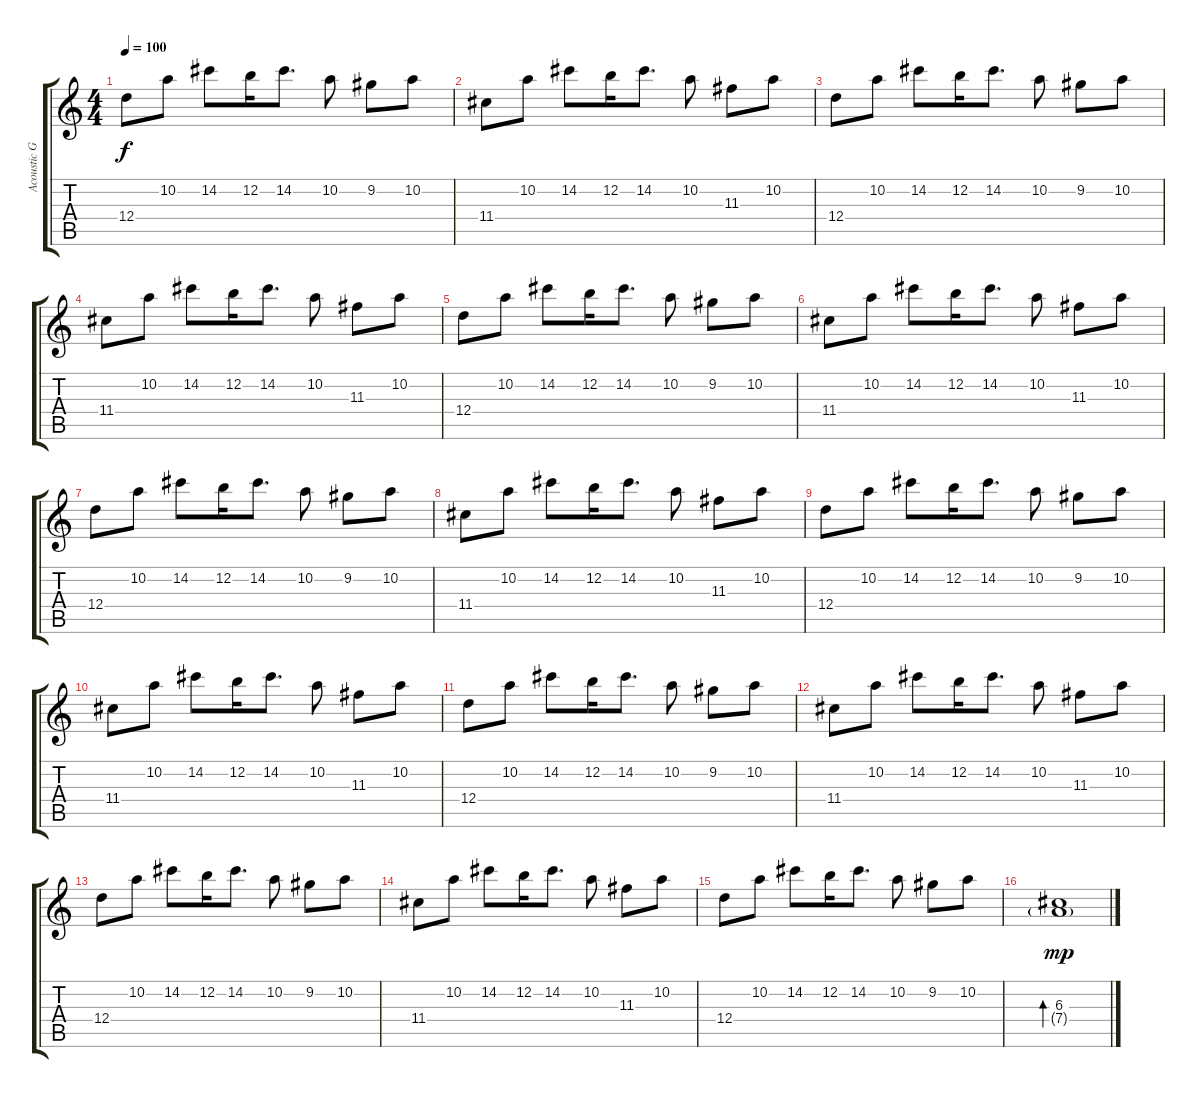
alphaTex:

\track ("Acoustic Guitar 1" "Acoustic G") {instrument acousticguitarsteel}
\staff {score tabs}
\tuning (E4 B3 G3 D3 A2 E2) {hide}
\ts (4 4)
\tempo 100
\clef g2
\ks c
12.4.8{dy f} 10.2.8 14.2.8 12.2.16 14.2.8{d} 10.2.8 9.2.8 10.2.8 |
11.4.8 10.2.8 14.2.8 12.2.16 14.2.8{d} 10.2.8 11.3.8 10.2.8 |
12.4.8 10.2.8 14.2.8 12.2.16 14.2.8{d} 10.2.8 9.2.8 10.2.8 |
11.4.8 10.2.8 14.2.8 12.2.16 14.2.8{d} 10.2.8 11.3.8 10.2.8 |
12.4.8 10.2.8 14.2.8 12.2.16 14.2.8{d} 10.2.8 9.2.8 10.2.8 |
11.4.8 10.2.8 14.2.8 12.2.16 14.2.8{d} 10.2.8 11.3.8 10.2.8 |
12.4.8 10.2.8 14.2.8 12.2.16 14.2.8{d} 10.2.8 9.2.8 10.2.8 |
11.4.8 10.2.8 14.2.8 12.2.16 14.2.8{d} 10.2.8 11.3.8 10.2.8 |
12.4.8 10.2.8 14.2.8 12.2.16 14.2.8{d} 10.2.8 9.2.8 10.2.8 |
11.4.8 10.2.8 14.2.8 12.2.16 14.2.8{d} 10.2.8 11.3.8 10.2.8 |
12.4.8 10.2.8 14.2.8 12.2.16 14.2.8{d} 10.2.8 9.2.8 10.2.8 |
11.4.8 10.2.8 14.2.8 12.2.16 14.2.8{d} 10.2.8 11.3.8 10.2.8 |
12.4.8 10.2.8 14.2.8 12.2.16 14.2.8{d} 10.2.8 9.2.8 10.2.8 |
11.4.8 10.2.8 14.2.8 12.2.16 14.2.8{d} 10.2.8 11.3.8 10.2.8 |
12.4.8 10.2.8 14.2.8 12.2.16 14.2.8{d} 10.2.8 9.2.8 10.2.8 |
(6.3 7.4{g}).1{bd 60 dy mp}
